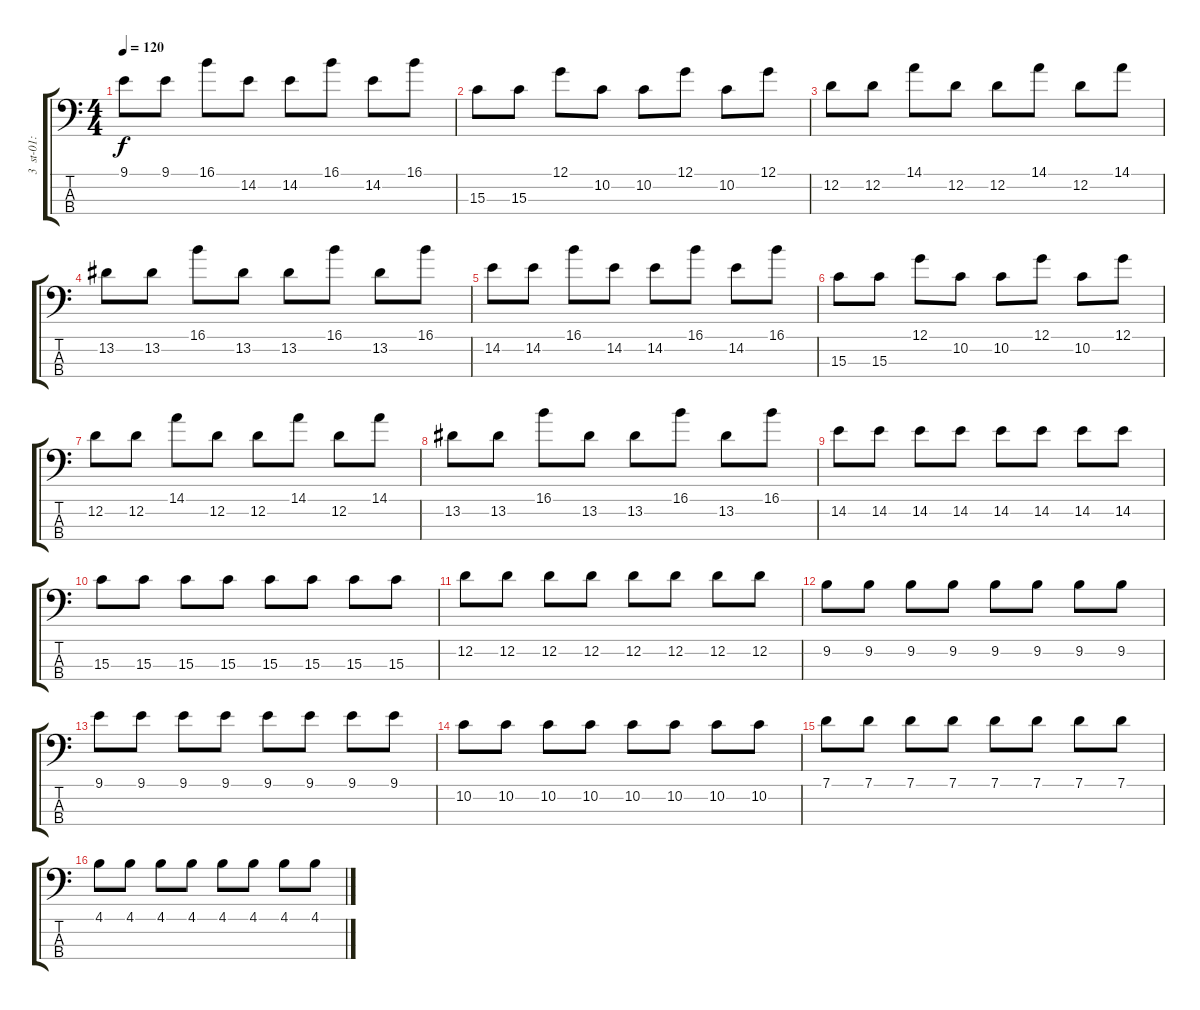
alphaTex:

\track (" 3  st-01:funbass" " 3  st-01:") {instrument acousticbass}
\staff {score tabs}
\tuning (G2 D2 A1 E1) {hide}
\ts (4 4)
\tempo 120
\clef f4
\ks c
9.1.8{dy f} 9.1.8 16.1.8 14.2.8 14.2.8 16.1.8 14.2.8 16.1.8 |
15.3.8 15.3.8 12.1.8 10.2.8 10.2.8 12.1.8 10.2.8 12.1.8 |
12.2.8 12.2.8 14.1.8 12.2.8 12.2.8 14.1.8 12.2.8 14.1.8 |
13.2.8 13.2.8 16.1.8 13.2.8 13.2.8 16.1.8 13.2.8 16.1.8 |
14.2.8 14.2.8 16.1.8 14.2.8 14.2.8 16.1.8 14.2.8 16.1.8 |
15.3.8 15.3.8 12.1.8 10.2.8 10.2.8 12.1.8 10.2.8 12.1.8 |
12.2.8 12.2.8 14.1.8 12.2.8 12.2.8 14.1.8 12.2.8 14.1.8 |
13.2.8 13.2.8 16.1.8 13.2.8 13.2.8 16.1.8 13.2.8 16.1.8 |
14.2.8 14.2.8 14.2.8 14.2.8 14.2.8 14.2.8 14.2.8 14.2.8 |
15.3.8 15.3.8 15.3.8 15.3.8 15.3.8 15.3.8 15.3.8 15.3.8 |
12.2.8 12.2.8 12.2.8 12.2.8 12.2.8 12.2.8 12.2.8 12.2.8 |
9.2.8 9.2.8 9.2.8 9.2.8 9.2.8 9.2.8 9.2.8 9.2.8 |
9.1.8 9.1.8 9.1.8 9.1.8 9.1.8 9.1.8 9.1.8 9.1.8 |
10.2.8 10.2.8 10.2.8 10.2.8 10.2.8 10.2.8 10.2.8 10.2.8 |
7.1.8 7.1.8 7.1.8 7.1.8 7.1.8 7.1.8 7.1.8 7.1.8 |
4.1.8 4.1.8 4.1.8 4.1.8 4.1.8 4.1.8 4.1.8 4.1.8
